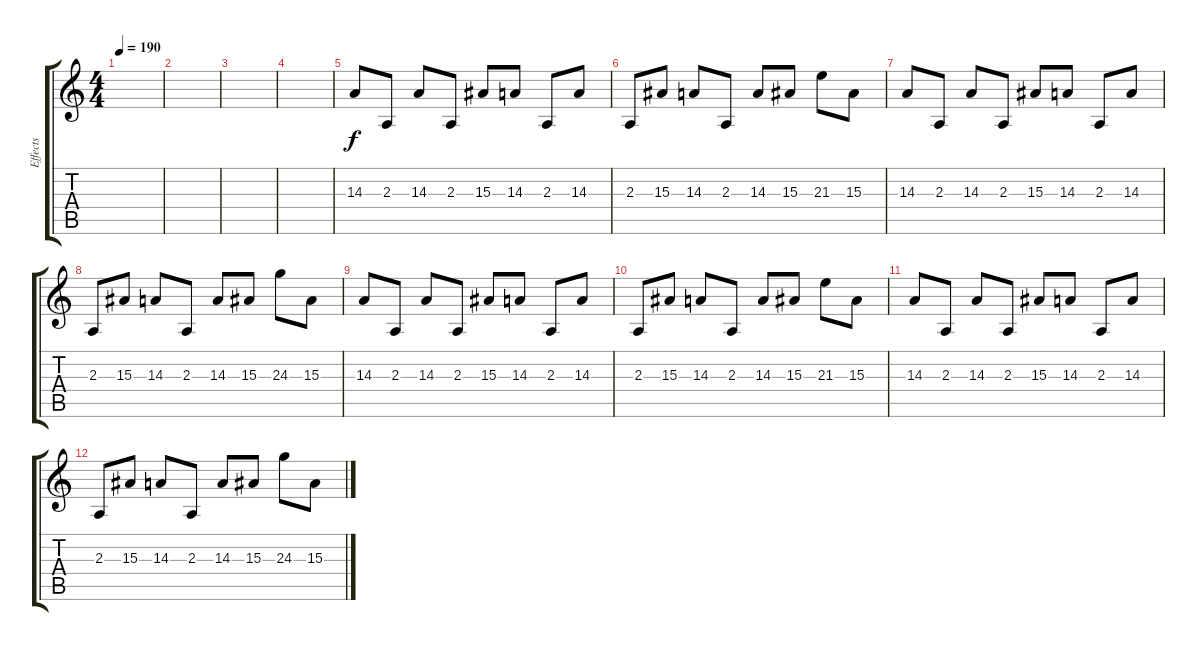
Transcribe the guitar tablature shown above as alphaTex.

\track ("Effects" "Effects") {instrument pad3polysynth}
\staff {score tabs}
\tuning (E4 B3 G3 D3 A2 E2) {hide}
\ts (4 4)
\tempo 190
\clef g2
\ks c
|
|
|
|
14.3.8 2.3.8 14.3.8 2.3.8 15.3.8 14.3.8 2.3.8 14.3.8 |
2.3.8 15.3.8 14.3.8 2.3.8 14.3.8 15.3.8 21.3.8 15.3.8 |
14.3.8 2.3.8 14.3.8 2.3.8 15.3.8 14.3.8 2.3.8 14.3.8 |
2.3.8 15.3.8 14.3.8 2.3.8 14.3.8 15.3.8 24.3.8 15.3.8 |
14.3.8 2.3.8 14.3.8 2.3.8 15.3.8 14.3.8 2.3.8 14.3.8 |
2.3.8 15.3.8 14.3.8 2.3.8 14.3.8 15.3.8 21.3.8 15.3.8 |
14.3.8 2.3.8 14.3.8 2.3.8 15.3.8 14.3.8 2.3.8 14.3.8 |
2.3.8 15.3.8 14.3.8 2.3.8 14.3.8 15.3.8 24.3.8 15.3.8
